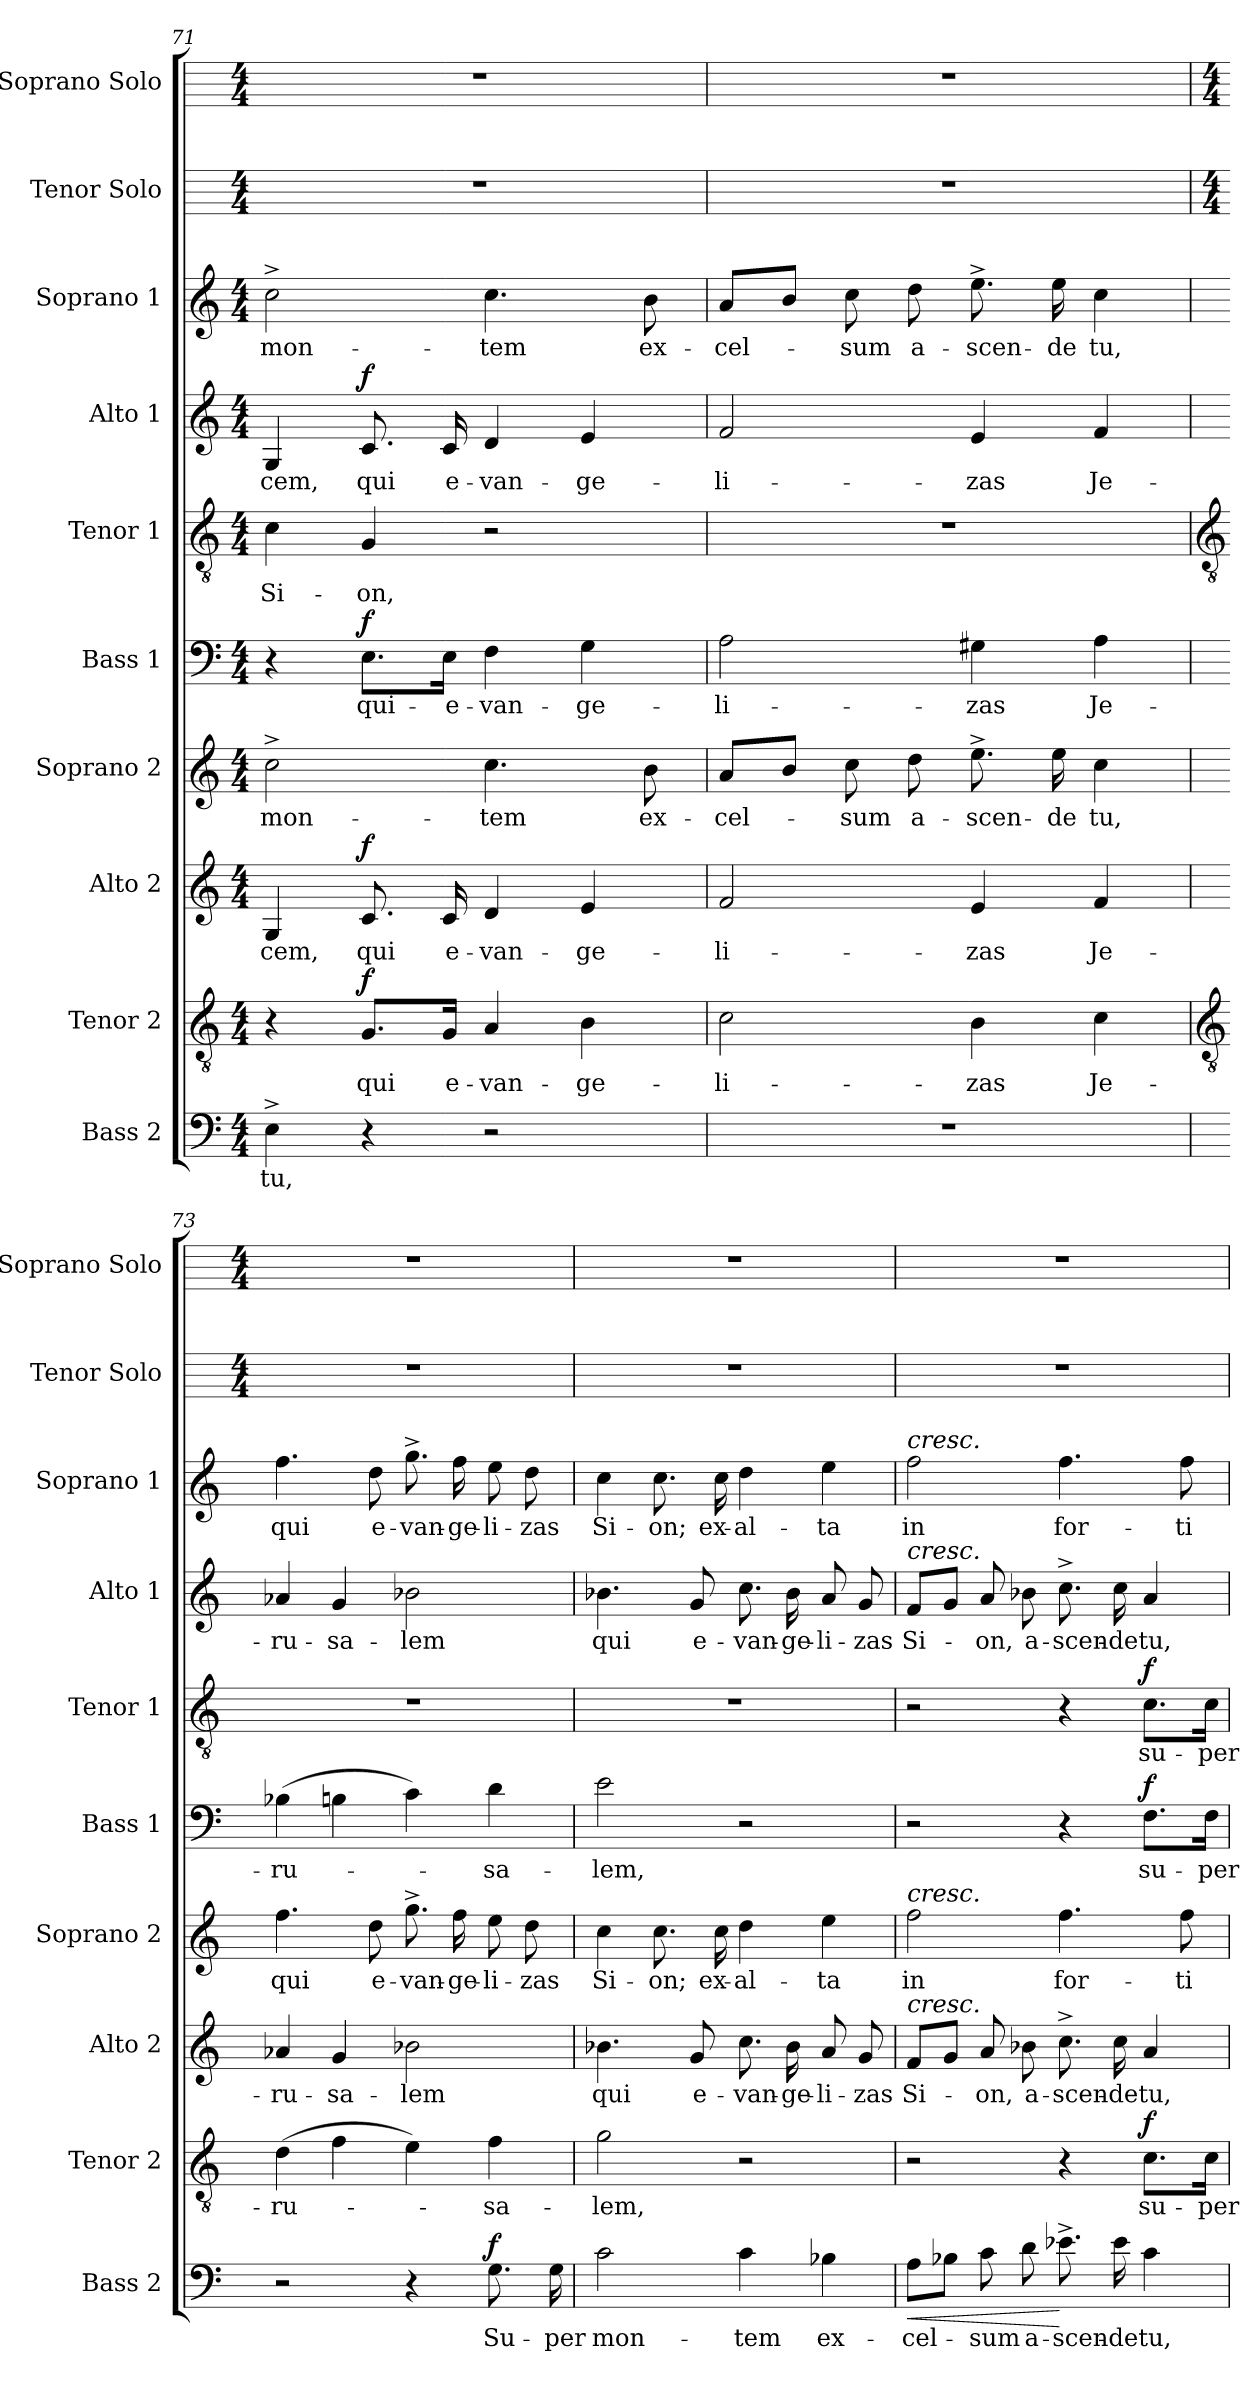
**kern	**text	**dynam	**kern	**text	**dynam	**kern	**text	**dynam	**kern	**text	**kern	**text	**dynam	**kern	**text	**dynam	**kern	**text	**dynam	**kern	**text	**kern	**kern
*part10	*part10	*part10	*part9	*part9	*part9	*part8	*part8	*part8	*part7	*part7	*part6	*part6	*part6	*part5	*part5	*part5	*part4	*part4	*part4	*part3	*part3	*part2	*part1
*staff10	*staff10	*staff10	*staff9	*staff9	*staff9	*staff8	*staff8	*staff8	*staff7	*staff7	*staff6	*staff6	*staff6	*staff5	*staff5	*staff5	*staff4	*staff4	*staff4	*staff3	*staff3	*staff2	*staff1
*I"Bass 2	*	*	*I"Tenor 2	*	*	*I"Alto 2	*	*	*I"Soprano 2	*	*I"Bass 1	*	*	*I"Tenor 1	*	*	*I"Alto 1	*	*	*I"Soprano 1	*	*I"Tenor Solo	*I"Soprano Solo
*I'Bass 2	*	*	*I'Tenor 2	*	*	*I'Alto 2	*	*	*I'Soprano 2	*	*I'Bass 1	*	*	*I'Tenor 1	*	*	*I'Alto 1	*	*	*I'Soprano 1	*	*I'Tenor Solo	*I'Soprano Solo
*clefF4	*	*	*clefGv2	*	*	*clefG2	*	*	*clefG2	*	*clefF4	*	*	*clefGv2	*	*	*clefG2	*	*	*clefG2	*	*	*
*k[]	*	*	*k[]	*	*	*k[]	*	*	*k[]	*	*k[]	*	*	*k[]	*	*	*k[]	*	*	*k[]	*	*	*
*C:	*	*	*C:	*	*	*C:	*	*	*C:	*	*C:	*	*	*C:	*	*	*C:	*	*	*C:	*	*	*
*M4/4	*	*	*M4/4	*	*	*M4/4	*	*	*M4/4	*	*M4/4	*	*	*M4/4	*	*	*M4/4	*	*	*M4/4	*	*M4/4	*M4/4
=71	=71	=71	=71	=71	=71	=71	=71	=71	=71	=71	=71	=71	=71	=71	=71	=71	=71	=71	=71	=71	=71	=71	=71
!	!LO:LY:b	!	!	!	!	!	!LO:LY:b	!	!	!LO:LY:b	!	!	!	!	!LO:LY:b	!	!	!LO:LY:b	!	!	!LO:LY:b	!	!
4E^	-tu,	.	4r	.	.	4G	-cem,	.	2cc^	mon-	4r	.	.	4c	Si-	.	4G	-cem,	.	2cc^	mon-	1r	1r
!	!	!	!	!LO:LY:b	!LO:DY:a	!	!LO:LY:b	!LO:DY:a	!	!	!	!LO:LY:b	!LO:DY:a	!	!LO:LY:b	!	!	!LO:LY:b	!LO:DY:a	!	!	!	!
4r	.	.	8.G/L	qui	f	8.c	qui	f	.	.	8.E\L	qui-	f	4G	-on,	.	8.c	qui	f	.	.	.	.
!	!	!	!	!LO:LY:b	!	!	!LO:LY:b	!	!	!	!	!LO:LY:b	!	!	!	!	!	!LO:LY:b	!	!	!	!	!
.	.	.	16G/Jk	e-	.	16c	e-	.	.	.	16E\Jk	-e-	.	.	.	.	16c	e-	.	.	.	.	.
!	!	!	!	!LO:LY:b	!	!	!LO:LY:b	!	!	!LO:LY:b	!	!LO:LY:b	!	!	!	!	!	!LO:LY:b	!	!	!LO:LY:b	!	!
2r	.	.	4A	-van-	.	4d	-van-	.	4.cc	-tem	4F	-van-	.	2r	.	.	4d	-van-	.	4.cc	-tem	.	.
!	!	!	!	!LO:LY:b	!	!	!LO:LY:b	!	!	!	!	!LO:LY:b	!	!	!	!	!	!LO:LY:b	!	!	!	!	!
.	.	.	4B	-ge-	.	4e	-ge-	.	.	.	4G	-ge-	.	.	.	.	4e	-ge-	.	.	.	.	.
!	!	!	!	!	!	!	!	!	!	!LO:LY:b	!	!	!	!	!	!	!	!	!	!	!LO:LY:b	!	!
.	.	.	.	.	.	.	.	.	8b	ex-	.	.	.	.	.	.	.	.	.	8b	ex-	.	.
=72	=72	=72	=72	=72	=72	=72	=72	=72	=72	=72	=72	=72	=72	=72	=72	=72	=72	=72	=72	=72	=72	=72	=72
!	!	!	!	!LO:LY:b	!	!	!LO:LY:b	!	!	!LO:LY:b	!	!LO:LY:b	!	!	!	!	!	!LO:LY:b	!	!	!LO:LY:b	!	!
1r	.	.	2c	-li-	.	2f	-li-	.	8aL	-cel-	2A	-li-	.	1r	.	.	2f	-li-	.	8aL	-cel-	1r	1r
.	.	.	.	.	.	.	.	.	8bJ	.	.	.	.	.	.	.	.	.	.	8bJ	.	.	.
!	!	!	!	!	!	!	!	!	!	!LO:LY:b	!	!	!	!	!	!	!	!	!	!	!LO:LY:b	!	!
.	.	.	.	.	.	.	.	.	8cc	-sum	.	.	.	.	.	.	.	.	.	8cc	-sum	.	.
!	!	!	!	!	!	!	!	!	!	!LO:LY:b	!	!	!	!	!	!	!	!	!	!	!LO:LY:b	!	!
.	.	.	.	.	.	.	.	.	8dd	a-	.	.	.	.	.	.	.	.	.	8dd	a-	.	.
!	!	!	!	!LO:LY:b	!	!	!LO:LY:b	!	!	!LO:LY:b	!	!LO:LY:b	!	!	!	!	!	!LO:LY:b	!	!	!LO:LY:b	!	!
.	.	.	4B	-zas	.	4e	-zas	.	8.ee^	-scen-	4G#X	-zas	.	.	.	.	4e	-zas	.	8.ee^	-scen-	.	.
!	!	!	!	!	!	!	!	!	!	!LO:LY:b	!	!	!	!	!	!	!	!	!	!	!LO:LY:b	!	!
.	.	.	.	.	.	.	.	.	16ee	-de	.	.	.	.	.	.	.	.	.	16ee	-de	.	.
!	!	!	!	!LO:LY:b	!	!	!LO:LY:b	!	!	!LO:LY:b	!	!LO:LY:b	!	!	!	!	!	!LO:LY:b	!	!	!LO:LY:b	!	!
.	.	.	4c	Je-	.	4f	Je-	.	4cc	tu,	4A	Je-	.	.	.	.	4f	Je-	.	4cc	tu,	.	.
!!LO:LB:g=z
=73	=73	=73	=73	=73	=73	=73	=73	=73	=73	=73	=73	=73	=73	=73	=73	=73	=73	=73	=73	=73	=73	=73	=73
*	*	*	*clefGv2	*	*	*	*	*	*	*	*	*	*	*clefGv2	*	*	*	*	*	*	*	*	*
*	*	*	*	*	*	*	*	*	*	*	*	*	*	*	*	*	*	*	*	*	*	*M4/4	*M4/4
!	!	!	!	!LO:LY:b	!	!	!LO:LY:b	!	!	!LO:LY:b	!	!LO:LY:b	!	!	!	!	!	!LO:LY:b	!	!	!LO:LY:b	!	!
2r	.	.	(>4d	-ru-	.	4a-X	-ru-	.	4.ff	qui	(>4B-X	-ru-	.	1r	.	.	4a-X	-ru-	.	4.ff	qui	1r	1r
!	!	!	!	!	!	!	!LO:LY:b	!	!	!	!	!	!	!	!	!	!	!LO:LY:b	!	!	!	!	!
.	.	.	4f	.	.	4g	-sa-	.	.	.	4Bn	.	.	.	.	.	4g	-sa-	.	.	.	.	.
!	!	!	!	!	!	!	!	!	!	!LO:LY:b	!	!	!	!	!	!	!	!	!	!	!LO:LY:b	!	!
.	.	.	.	.	.	.	.	.	8dd	e-	.	.	.	.	.	.	.	.	.	8dd	e-	.	.
!	!	!	!	!	!	!	!LO:LY:b	!	!	!LO:LY:b	!	!	!	!	!	!	!	!LO:LY:b	!	!	!LO:LY:b	!	!
4r	.	.	4e)	.	.	2b-X	-lem	.	8.gg^	-van-	4c)	.	.	.	.	.	2b-X	-lem	.	8.gg^	-van-	.	.
!	!	!	!	!	!	!	!	!	!	!LO:LY:b	!	!	!	!	!	!	!	!	!	!	!LO:LY:b	!	!
.	.	.	.	.	.	.	.	.	16ff	-ge-	.	.	.	.	.	.	.	.	.	16ff	-ge-	.	.
!	!LO:LY:b	!LO:DY:a	!	!LO:LY:b	!	!	!	!	!	!LO:LY:b	!	!LO:LY:b	!	!	!	!	!	!	!	!	!LO:LY:b	!	!
8.G	Su-	f	4f	-sa-	.	.	.	.	8ee	-li-	4d	-sa-	.	.	.	.	.	.	.	8ee	-li-	.	.
!	!	!	!	!	!	!	!	!	!	!LO:LY:b	!	!	!	!	!	!	!	!	!	!	!LO:LY:b	!	!
.	.	.	.	.	.	.	.	.	8dd	-zas	.	.	.	.	.	.	.	.	.	8dd	-zas	.	.
!	!LO:LY:b	!	!	!	!	!	!	!	!	!	!	!	!	!	!	!	!	!	!	!	!	!	!
16G	-per	.	.	.	.	.	.	.	.	.	.	.	.	.	.	.	.	.	.	.	.	.	.
=74	=74	=74	=74	=74	=74	=74	=74	=74	=74	=74	=74	=74	=74	=74	=74	=74	=74	=74	=74	=74	=74	=74	=74
!	!LO:LY:b	!	!	!LO:LY:b	!	!	!LO:LY:b	!	!	!LO:LY:b	!	!LO:LY:b	!	!	!	!	!	!LO:LY:b	!	!	!LO:LY:b	!	!
2c	mon-	.	2g	-lem,	.	4.b-X	qui	.	4cc	Si-	2e	-lem,	.	1r	.	.	4.b-X	qui	.	4cc	Si-	1r	1r
!	!	!	!	!	!	!	!	!	!	!LO:LY:b	!	!	!	!	!	!	!	!	!	!	!LO:LY:b	!	!
.	.	.	.	.	.	.	.	.	8.cc	-on;	.	.	.	.	.	.	.	.	.	8.cc	-on;	.	.
!	!	!	!	!	!	!	!LO:LY:b	!	!	!	!	!	!	!	!	!	!	!LO:LY:b	!	!	!	!	!
.	.	.	.	.	.	8g	e-	.	.	.	.	.	.	.	.	.	8g	e-	.	.	.	.	.
!	!	!	!	!	!	!	!	!	!	!LO:LY:b	!	!	!	!	!	!	!	!	!	!	!LO:LY:b	!	!
.	.	.	.	.	.	.	.	.	16cc	ex-	.	.	.	.	.	.	.	.	.	16cc	ex-	.	.
!	!LO:LY:b	!	!	!	!	!	!LO:LY:b	!	!	!LO:LY:b	!	!	!	!	!	!	!	!LO:LY:b	!	!	!LO:LY:b	!	!
4c	-tem	.	2r	.	.	8.cc	-van-	.	4dd	-al-	2r	.	.	.	.	.	8.cc	-van-	.	4dd	-al-	.	.
!	!	!	!	!	!	!	!LO:LY:b	!	!	!	!	!	!	!	!	!	!	!LO:LY:b	!	!	!	!	!
.	.	.	.	.	.	16b-	-ge-	.	.	.	.	.	.	.	.	.	16b-	-ge-	.	.	.	.	.
!	!LO:LY:b	!	!	!	!	!	!LO:LY:b	!	!	!LO:LY:b	!	!	!	!	!	!	!	!LO:LY:b	!	!	!LO:LY:b	!	!
4B-X	ex-	.	.	.	.	8a	-li-	.	4ee	-ta	.	.	.	.	.	.	8a	-li-	.	4ee	-ta	.	.
!	!	!	!	!	!	!	!LO:LY:b	!	!	!	!	!	!	!	!	!	!	!LO:LY:b	!	!	!	!	!
.	.	.	.	.	.	8g	-zas	.	.	.	.	.	.	.	.	.	8g	-zas	.	.	.	.	.
=75	=75	=75	=75	=75	=75	=75	=75	=75	=75	=75	=75	=75	=75	=75	=75	=75	=75	=75	=75	=75	=75	=75	=75
!	!	!	!	!	!	!	!	!	!	!	!	!	!	!	!	!	!	!	!	!LO:TX:a:i:t=cresc.	!	!	!
!	!	!	!	!	!	!	!	!	!	!	!	!	!	!	!	!	!LO:TX:a:i:t=cresc.	!	!	!	!	!	!
!	!	!	!	!	!	!	!	!	!LO:TX:a:i:t=cresc.	!	!	!	!	!	!	!	!	!	!	!	!	!	!
!	!	!	!	!	!	!LO:TX:a:i:t=cresc.	!	!	!	!	!	!	!	!	!	!	!	!	!	!	!	!	!
!	!LO:LY:b	!LO:HP:b	!	!	!	!	!LO:LY:b	!	!	!LO:LY:b	!	!	!	!	!	!	!	!LO:LY:b	!	!	!LO:LY:b	!	!
8AL	-cel-	<	2r	.	.	8fL	Si-	.	2ff	in	2r	.	.	2r	.	.	8fL	Si-	.	2ff	in	1r	1r
8B-XJ	.	.	.	.	.	8gJ	.	.	.	.	.	.	.	.	.	.	8gJ	.	.	.	.	.	.
!	!LO:LY:b	!	!	!	!	!	!LO:LY:b	!	!	!	!	!	!	!	!	!	!	!LO:LY:b	!	!	!	!	!
8c	-sum	.	.	.	.	8a	-on,	.	.	.	.	.	.	.	.	.	8a	-on,	.	.	.	.	.
!	!LO:LY:b	!	!	!	!	!	!LO:LY:b	!	!	!	!	!	!	!	!	!	!	!LO:LY:b	!	!	!	!	!
8d	a-	.	.	.	.	8b-X	a-	.	.	.	.	.	.	.	.	.	8b-X	a-	.	.	.	.	.
!	!LO:LY:b	!	!	!	!	!	!LO:LY:b	!	!	!LO:LY:b	!	!	!	!	!	!	!	!LO:LY:b	!	!	!LO:LY:b	!	!
8.e-X^	-scen-	[	4r	.	.	8.cc^	-scen-	.	4.ff	for-	4r	.	.	4r	.	.	8.cc^	-scen-	.	4.ff	for-	.	.
!	!LO:LY:b	!	!	!	!	!	!LO:LY:b	!	!	!	!	!	!	!	!	!	!	!LO:LY:b	!	!	!	!	!
16e-	-de	.	.	.	.	16cc	-de	.	.	.	.	.	.	.	.	.	16cc	-de	.	.	.	.	.
!	!LO:LY:b	!	!	!LO:LY:b	!LO:DY:a	!	!LO:LY:b	!	!	!	!	!LO:LY:b	!LO:DY:a	!	!LO:LY:b	!LO:DY:a	!	!LO:LY:b	!	!	!	!	!
4c	tu,	.	8.c\L	su-	f	4a	tu,	.	.	.	8.F\L	su-	f	8.c\L	su-	f	4a	tu,	.	.	.	.	.
!	!	!	!	!	!	!	!	!	!	!LO:LY:b	!	!	!	!	!	!	!	!	!	!	!LO:LY:b	!	!
.	.	.	.	.	.	.	.	.	8ff	-ti-	.	.	.	.	.	.	.	.	.	8ff	-ti-	.	.
!	!	!	!	!LO:LY:b	!	!	!	!	!	!	!	!LO:LY:b	!	!	!LO:LY:b	!	!	!	!	!	!	!	!
.	.	.	16c\Jk	-per	.	.	.	.	.	.	16F\Jk	-per	.	16c\Jk	-per	.	.	.	.	.	.	.	.
=	=	=	=	=	=	=	=	=	=	=	=	=	=	=	=	=	=	=	=	=	=	=	=
*-	*-	*-	*-	*-	*-	*-	*-	*-	*-	*-	*-	*-	*-	*-	*-	*-	*-	*-	*-	*-	*-	*-	*-
